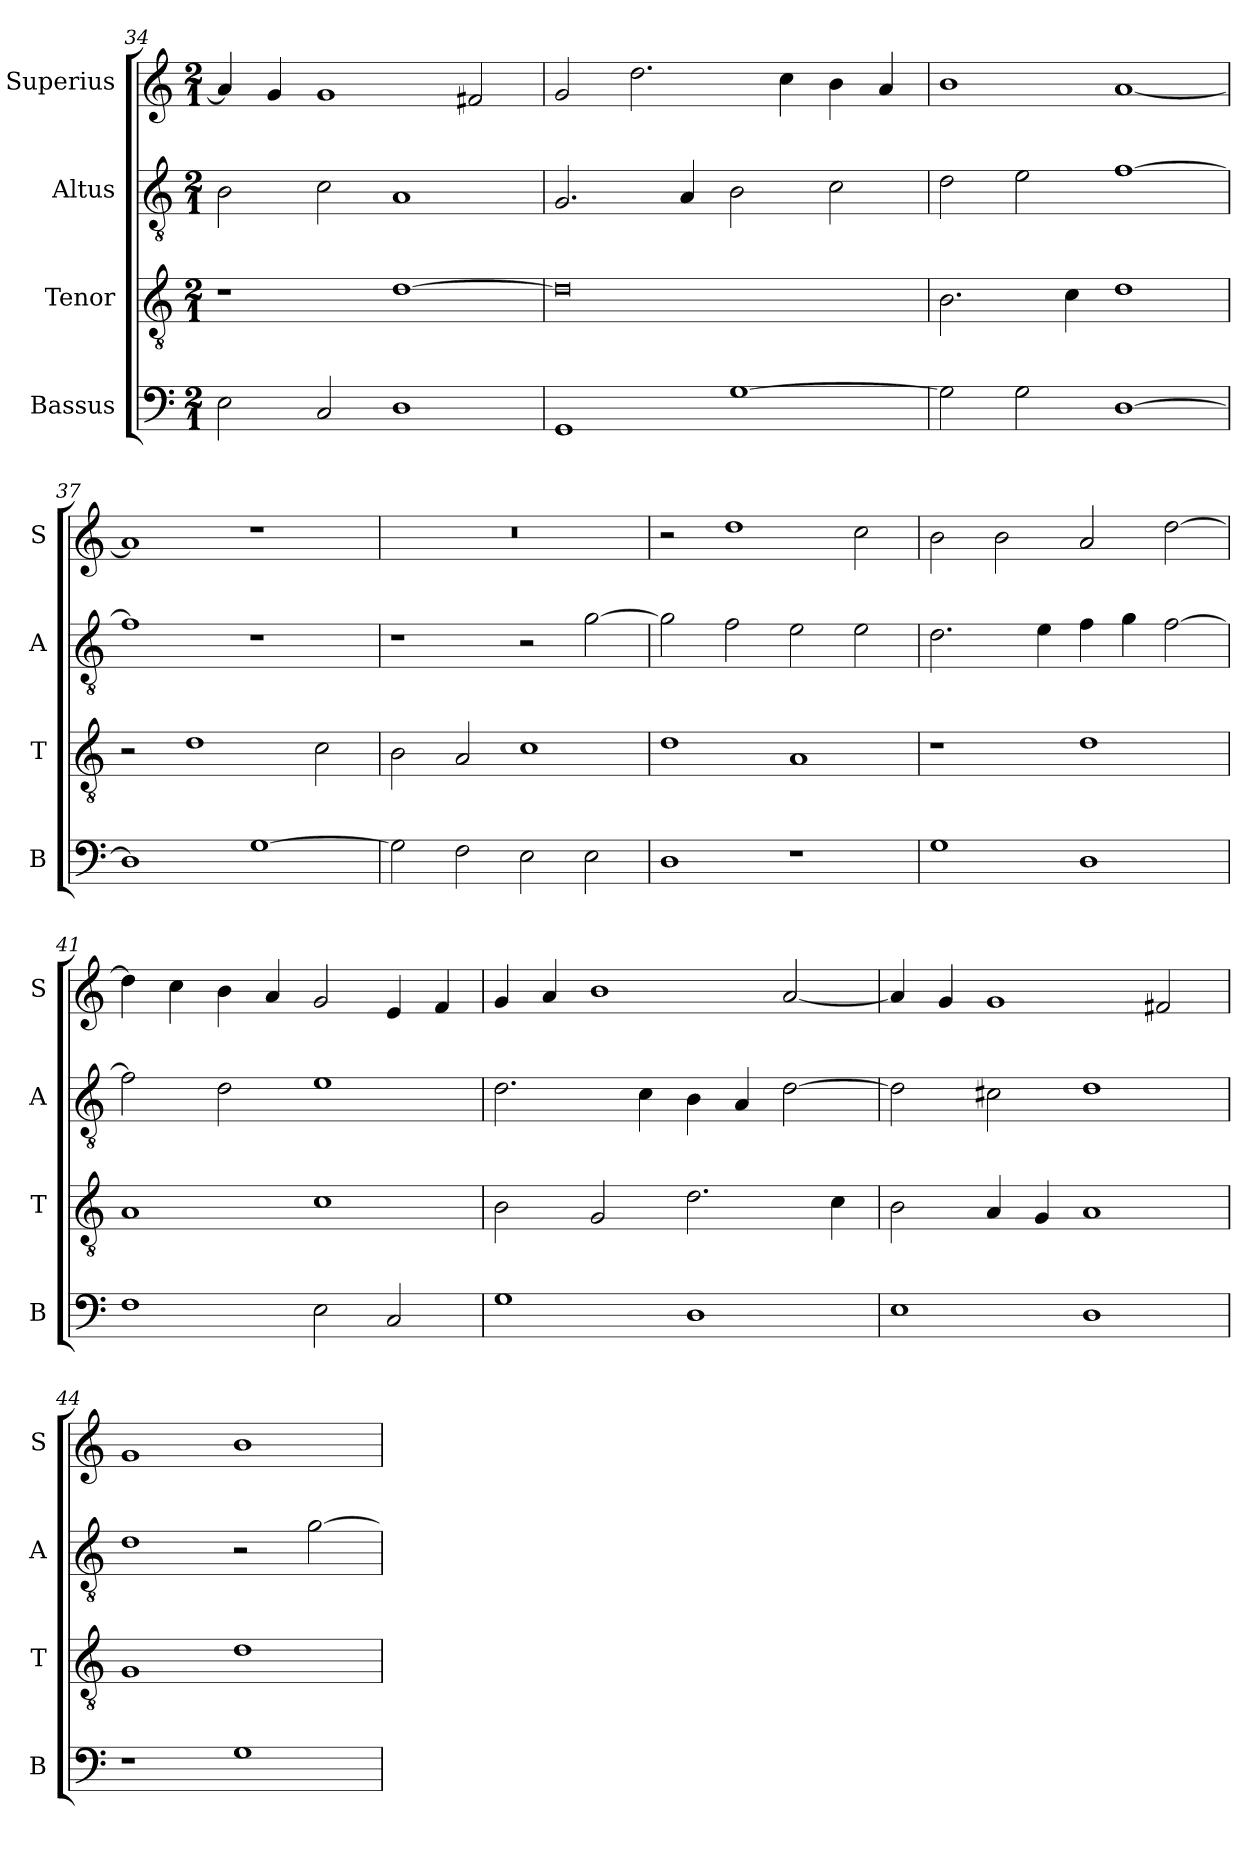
**kern	**kern	**kern	**kern
*part4	*part3	*part2	*part1
*staff4	*staff3	*staff2	*staff1
*I"Bassus	*I"Tenor	*I"Altus	*I"Superius
*I'B	*I'T	*I'A	*I'S
*clefF4	*clefGv2	*clefGv2	*clefG2
*k[]	*k[]	*k[]	*k[]
*C:	*C:	*C:	*C:
*M2/1	*M2/1	*M2/1	*M2/1
=34	=34	=34	=34
2E	1r	2B	4a]
.	.	.	4g
2C	.	2c	1g
1D	[1d	1A	.
.	.	.	2f#X
=35	=35	=35	=35
1GG	0d]	2.G	2g
.	.	.	2.dd
.	.	4A	.
[1G	.	2B	.
.	.	.	4cc
.	.	2c	4b
.	.	.	4a
=36	=36	=36	=36
2G]	2.B	2d	1b
2G	.	2e	.
.	4c	.	.
[1D	1d	[1f	[1a
=37	=37	=37	=37
1D]	2r	1f]	1a]
.	1d	.	.
[1G	.	1r	1r
.	2c	.	.
=38	=38	=38	=38
2G]	2B	1r	0r
2F	2A	.	.
2E	1c	2r	.
2E	.	[2g	.
=39	=39	=39	=39
1D	1d	2g]	2r
.	.	2f	1dd
1r	1A	2e	.
.	.	2e	2cc
=40	=40	=40	=40
1G	1r	2.d	2b
.	.	.	2b
.	.	4e	.
1D	1d	4f	2a
.	.	4g	.
.	.	[2f	[2dd
=41	=41	=41	=41
1F	1A	2f]	4dd]
.	.	.	4cc
.	.	2d	4b
.	.	.	4a
2E	1c	1e	2g
2C	.	.	4e
.	.	.	4f
=42	=42	=42	=42
1G	2B	2.d	4g
.	.	.	4a
.	2G	.	1b
.	.	4c	.
1D	2.d	4B	.
.	.	4A	.
.	.	[2d	[2a
.	4c	.	.
=43	=43	=43	=43
1E	2B	2d]	4a]
.	.	.	4g
.	4A	2c#X	1g
.	4G	.	.
1D	1A	1d	.
.	.	.	2f#X
=44	=44	=44	=44
1r	1G	1d	1g
1G	1d	2r	1b
.	.	[2g	.
=	=	=	=
*-	*-	*-	*-
